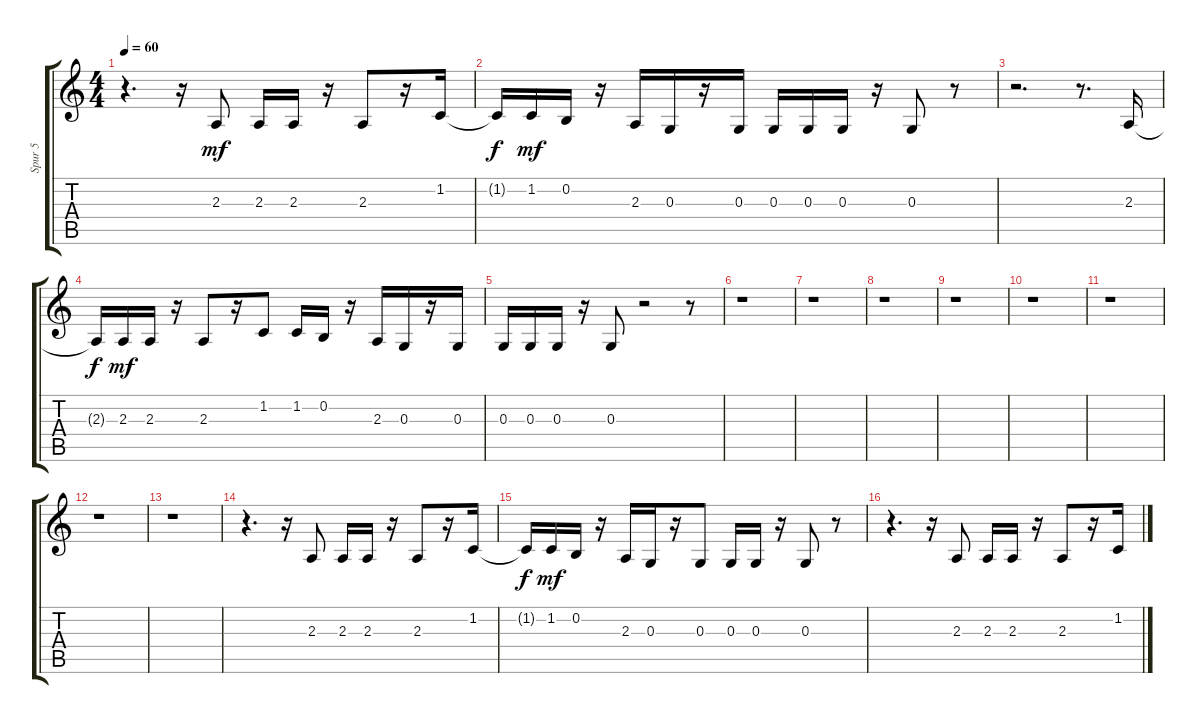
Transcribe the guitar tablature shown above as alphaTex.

\track ("Spur 5" "Spur 5") {instrument acousticgrandpiano}
\staff {score tabs}
\tuning (E4 B3 G3 D3 A2 E2) {hide}
\ts (4 4)
\tempo 60
\clef g2
\ks c
r.4{d dy mf instrument acousticgrandpiano} r.16 2.3.8 2.3.16 2.3.16 r.16 2.3.8 r.16 1.2.16 |
1.2{t}.16{dy f} 1.2.16{dy mf} 0.2.16 r.16 2.3.16 0.3.16 r.16 0.3.16 0.3.16 0.3.16 0.3.16 r.16 0.3.8 r.8 |
r.2{d} r.8{d} 2.3.16 |
2.3{t}.16{dy f} 2.3.16{dy mf} 2.3.16 r.16 2.3.8 r.16 1.2.8 1.2.16 0.2.16 r.16 2.3.16 0.3.16 r.16 0.3.16 |
0.3.16 0.3.16 0.3.16 r.16 0.3.8 r.2 r.8 |
r.1 |
r.1 |
r.1 |
r.1 |
r.1 |
r.1 |
r.1 |
r.1 |
r.4{d} r.16 2.3.8 2.3.16 2.3.16 r.16 2.3.8 r.16 1.2.16 |
1.2{t}.16{dy f} 1.2.16{dy mf} 0.2.16 r.16 2.3.16 0.3.16 r.16 0.3.8 0.3.16 0.3.16 r.16 0.3.8 r.8 |
r.4{d} r.16 2.3.8 2.3.16 2.3.16 r.16 2.3.8 r.16 1.2.16
